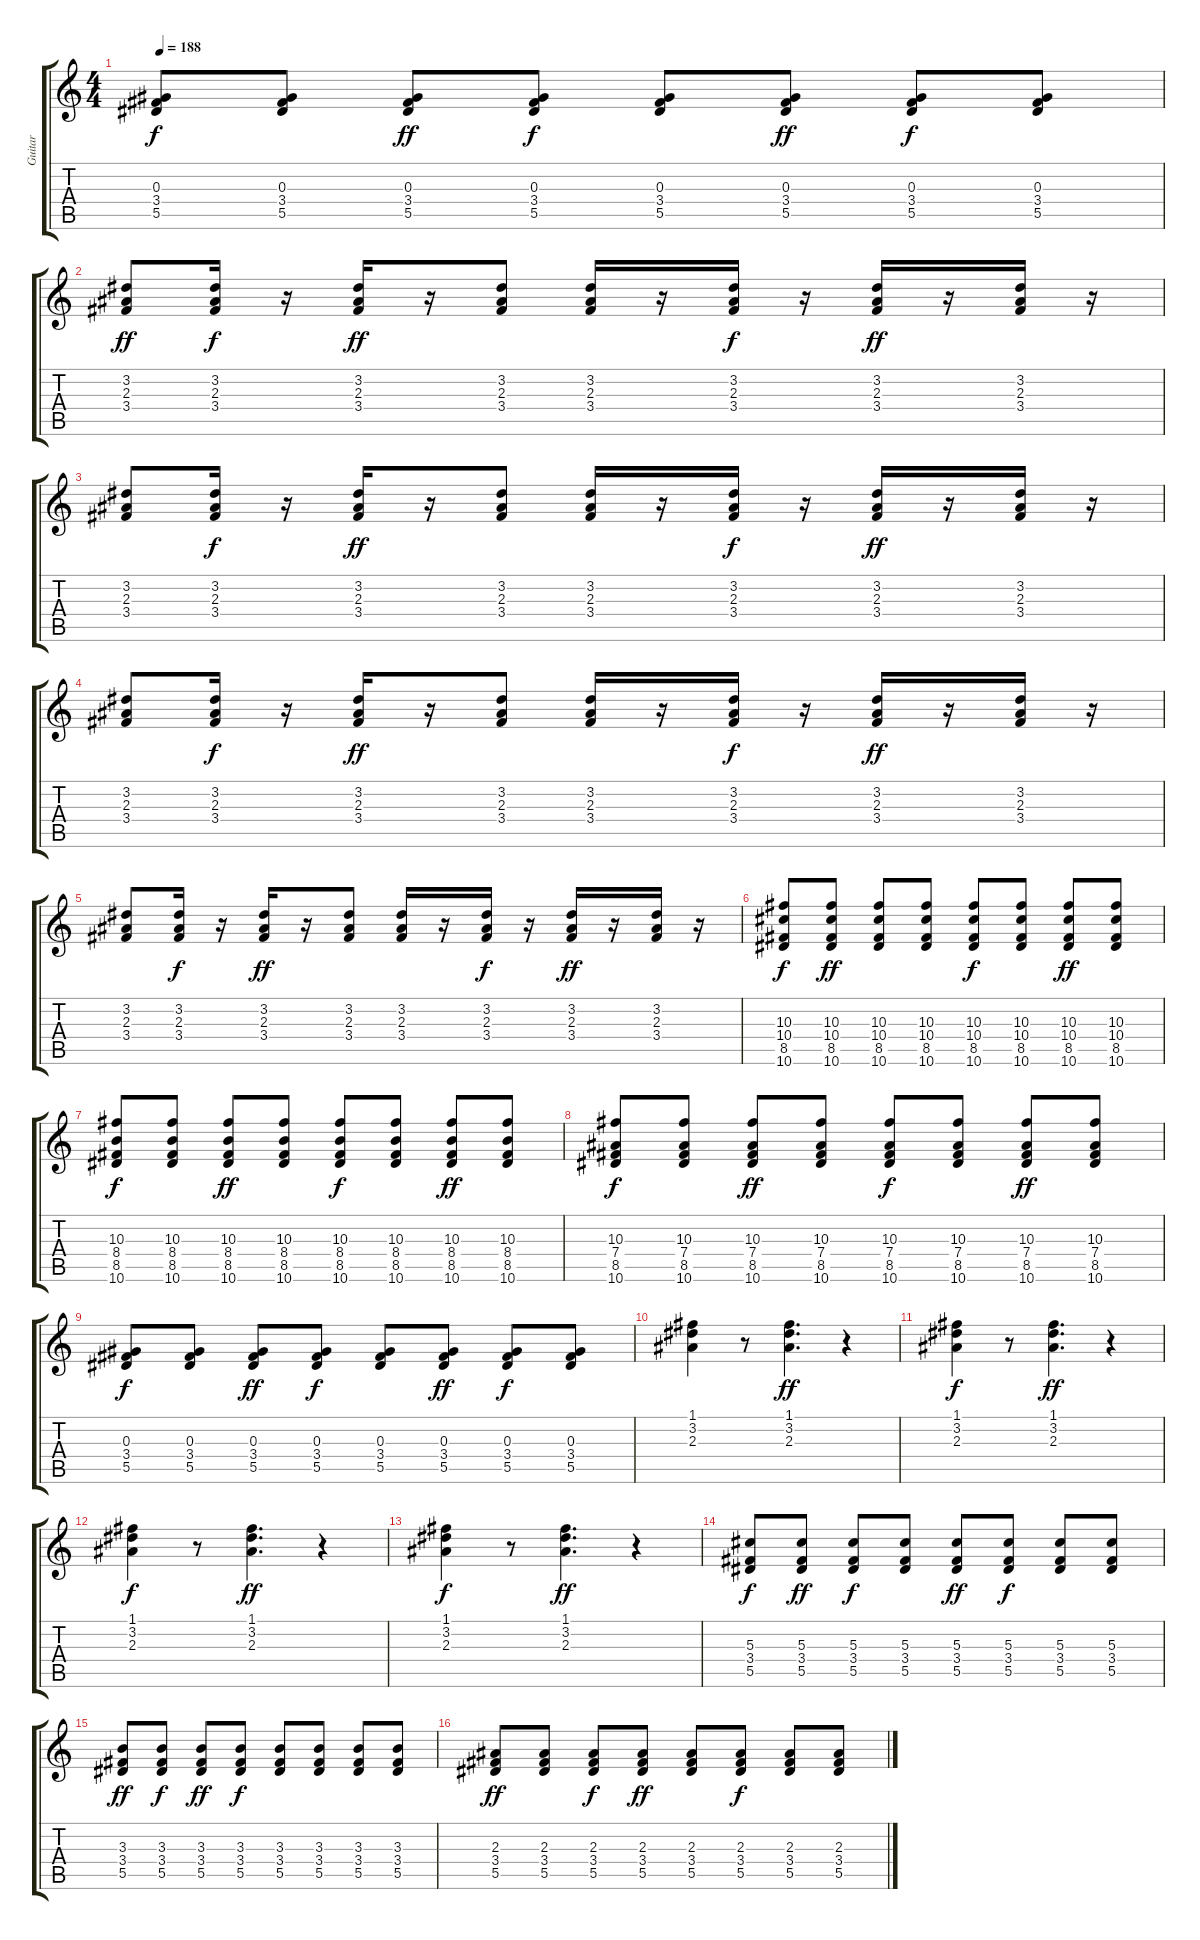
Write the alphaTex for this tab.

\track ("Guitar" "Guitar") {instrument overdrivenguitar}
\staff {score tabs}
\tuning (F4 C4 Ab3 Eb3 Bb2 F2) {hide}
\ts (4 4)
\tempo 188
\clef g2
\ks c
(0.3 3.4 5.5).8{dy f} (0.3 3.4 5.5).8 (0.3 3.4 5.5).8{dy ff} (0.3 3.4 5.5).8{dy f} (0.3 3.4 5.5).8 (0.3 3.4 5.5).8{dy ff} (0.3 3.4 5.5).8{dy f} (0.3 3.4 5.5).8 |
(3.2 2.3 3.4).8{dy ff} (3.2 2.3 3.4).16{dy f} r.16 (3.2 2.3 3.4).16{dy ff} r.16 (3.2 2.3 3.4).8 (3.2 2.3 3.4).16 r.16 (3.2 2.3 3.4).16{dy f} r.16 (3.2 2.3 3.4).16{dy ff} r.16 (3.2 2.3 3.4).16 r.16 |
(3.2 2.3 3.4).8 (3.2 2.3 3.4).16{dy f} r.16 (3.2 2.3 3.4).16{dy ff} r.16 (3.2 2.3 3.4).8 (3.2 2.3 3.4).16 r.16 (3.2 2.3 3.4).16{dy f} r.16 (3.2 2.3 3.4).16{dy ff} r.16 (3.2 2.3 3.4).16 r.16 |
(3.2 2.3 3.4).8 (3.2 2.3 3.4).16{dy f} r.16 (3.2 2.3 3.4).16{dy ff} r.16 (3.2 2.3 3.4).8 (3.2 2.3 3.4).16 r.16 (3.2 2.3 3.4).16{dy f} r.16 (3.2 2.3 3.4).16{dy ff} r.16 (3.2 2.3 3.4).16 r.16 |
(3.2 2.3 3.4).8 (3.2 2.3 3.4).16{dy f} r.16 (3.2 2.3 3.4).16{dy ff} r.16 (3.2 2.3 3.4).8 (3.2 2.3 3.4).16 r.16 (3.2 2.3 3.4).16{dy f} r.16 (3.2 2.3 3.4).16{dy ff} r.16 (3.2 2.3 3.4).16 r.16 |
(10.3 10.4 8.5 10.6).8{dy f} (10.3 10.4 8.5 10.6).8{dy ff} (10.3 10.4 8.5 10.6).8 (10.3 10.4 8.5 10.6).8 (10.3 10.4 8.5 10.6).8{dy f} (10.3 10.4 8.5 10.6).8 (10.3 10.4 8.5 10.6).8{dy ff} (10.3 10.4 8.5 10.6).8 |
(10.3 8.4 8.5 10.6).8{dy f} (10.3 8.4 8.5 10.6).8 (10.3 8.4 8.5 10.6).8{dy ff} (10.3 8.4 8.5 10.6).8 (10.3 8.4 8.5 10.6).8{dy f} (10.3 8.4 8.5 10.6).8 (10.3 8.4 8.5 10.6).8{dy ff} (10.3 8.4 8.5 10.6).8 |
(10.3 7.4 8.5 10.6).8{dy f} (10.3 7.4 8.5 10.6).8 (10.3 7.4 8.5 10.6).8{dy ff} (10.3 7.4 8.5 10.6).8 (10.3 7.4 8.5 10.6).8{dy f} (10.3 7.4 8.5 10.6).8 (10.3 7.4 8.5 10.6).8{dy ff} (10.3 7.4 8.5 10.6).8 |
(0.3 3.4 5.5).8{dy f} (0.3 3.4 5.5).8 (0.3 3.4 5.5).8{dy ff} (0.3 3.4 5.5).8{dy f} (0.3 3.4 5.5).8 (0.3 3.4 5.5).8{dy ff} (0.3 3.4 5.5).8{dy f} (0.3 3.4 5.5).8 |
(1.1 3.2 2.3).4 r.8 (1.1 3.2 2.3).4{d dy ff} r.4 |
(1.1 3.2 2.3).4{dy f} r.8 (1.1 3.2 2.3).4{d dy ff} r.4 |
(1.1 3.2 2.3).4{dy f} r.8 (1.1 3.2 2.3).4{d dy ff} r.4 |
(1.1 3.2 2.3).4{dy f} r.8 (1.1 3.2 2.3).4{d dy ff} r.4 |
(5.3 3.4 5.5).8{dy f} (5.3 3.4 5.5).8{dy ff} (5.3 3.4 5.5).8{dy f} (5.3 3.4 5.5).8 (5.3 3.4 5.5).8{dy ff} (5.3 3.4 5.5).8{dy f} (5.3 3.4 5.5).8 (5.3 3.4 5.5).8 |
(3.3 3.4 5.5).8{dy ff} (3.3 3.4 5.5).8{dy f} (3.3 3.4 5.5).8{dy ff} (3.3 3.4 5.5).8{dy f} (3.3 3.4 5.5).8 (3.3 3.4 5.5).8 (3.3 3.4 5.5).8 (3.3 3.4 5.5).8 |
(2.3 3.4 5.5).8{dy ff} (2.3 3.4 5.5).8 (2.3 3.4 5.5).8{dy f} (2.3 3.4 5.5).8{dy ff} (2.3 3.4 5.5).8 (2.3 3.4 5.5).8{dy f} (2.3 3.4 5.5).8 (2.3 3.4 5.5).8
